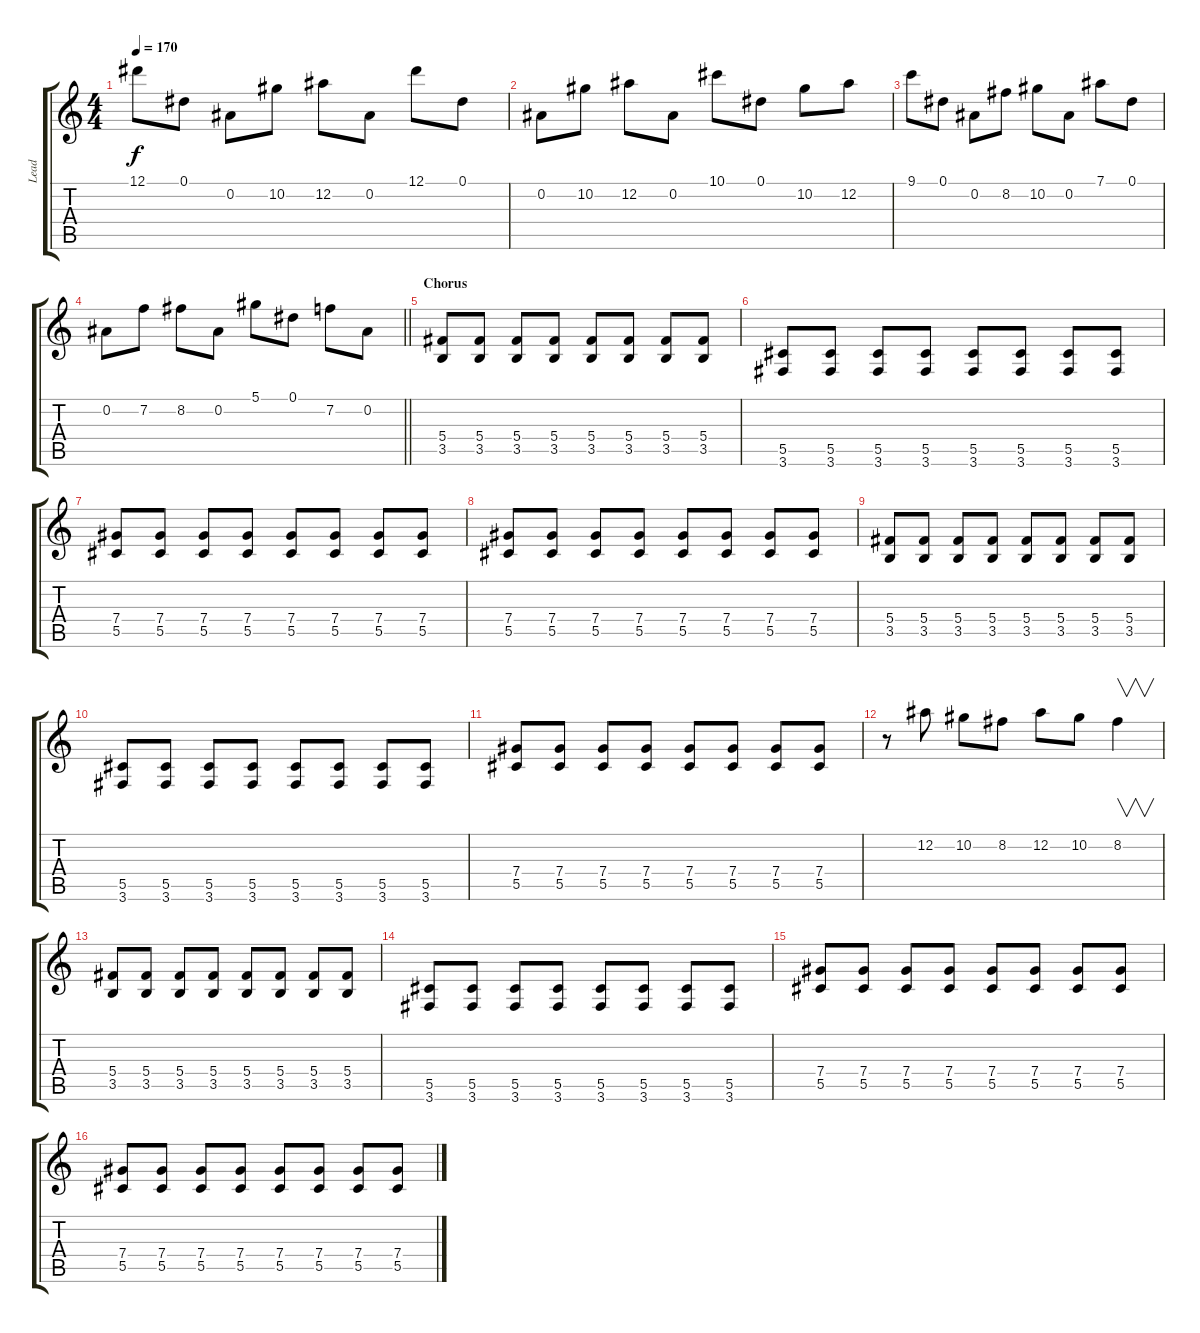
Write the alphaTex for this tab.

\track ("Lead" "Lead") {instrument distortionguitar}
\staff {score tabs}
\tuning (Eb4 Bb3 Gb3 Db3 Ab2 Eb2) {hide}
\ts (4 4)
\tempo 170
\clef g2
\ks c
12.1.8{dy f} 0.1.8 0.2.8 10.2.8 12.2.8 0.2.8 12.1.8 0.1.8 |
0.2.8 10.2.8 12.2.8 0.2.8 10.1.8 0.1.8 10.2.8 12.2.8 |
9.1.8 0.1.8 0.2.8 8.2.8 10.2.8 0.2.8 7.1.8 0.1.8 |
\barLineRight lightlight
0.2.8 7.2.8 8.2.8 0.2.8 5.1.8 0.1.8 7.2.8 0.2.8 |
\section ("" "Chorus")
(5.4 3.5).8 (5.4 3.5).8 (5.4 3.5).8 (5.4 3.5).8 (5.4 3.5).8 (5.4 3.5).8 (5.4 3.5).8 (5.4 3.5).8 |
(5.5 3.6).8 (5.5 3.6).8 (5.5 3.6).8 (5.5 3.6).8 (5.5 3.6).8 (5.5 3.6).8 (5.5 3.6).8 (5.5 3.6).8 |
(7.4 5.5).8 (7.4 5.5).8 (7.4 5.5).8 (7.4 5.5).8 (7.4 5.5).8 (7.4 5.5).8 (7.4 5.5).8 (7.4 5.5).8 |
(7.4 5.5).8 (7.4 5.5).8 (7.4 5.5).8 (7.4 5.5).8 (7.4 5.5).8 (7.4 5.5).8 (7.4 5.5).8 (7.4 5.5).8 |
(5.4 3.5).8 (5.4 3.5).8 (5.4 3.5).8 (5.4 3.5).8 (5.4 3.5).8 (5.4 3.5).8 (5.4 3.5).8 (5.4 3.5).8 |
(5.5 3.6).8 (5.5 3.6).8 (5.5 3.6).8 (5.5 3.6).8 (5.5 3.6).8 (5.5 3.6).8 (5.5 3.6).8 (5.5 3.6).8 |
(7.4 5.5).8 (7.4 5.5).8 (7.4 5.5).8 (7.4 5.5).8 (7.4 5.5).8 (7.4 5.5).8 (7.4 5.5).8 (7.4 5.5).8 |
r.8 12.2.8 10.2.8 8.2.8 12.2.8 10.2.8 8.2.4{v} |
(5.4 3.5).8 (5.4 3.5).8 (5.4 3.5).8 (5.4 3.5).8 (5.4 3.5).8 (5.4 3.5).8 (5.4 3.5).8 (5.4 3.5).8 |
(5.5 3.6).8 (5.5 3.6).8 (5.5 3.6).8 (5.5 3.6).8 (5.5 3.6).8 (5.5 3.6).8 (5.5 3.6).8 (5.5 3.6).8 |
(7.4 5.5).8 (7.4 5.5).8 (7.4 5.5).8 (7.4 5.5).8 (7.4 5.5).8 (7.4 5.5).8 (7.4 5.5).8 (7.4 5.5).8 |
(7.4 5.5).8 (7.4 5.5).8 (7.4 5.5).8 (7.4 5.5).8 (7.4 5.5).8 (7.4 5.5).8 (7.4 5.5).8 (7.4 5.5).8
